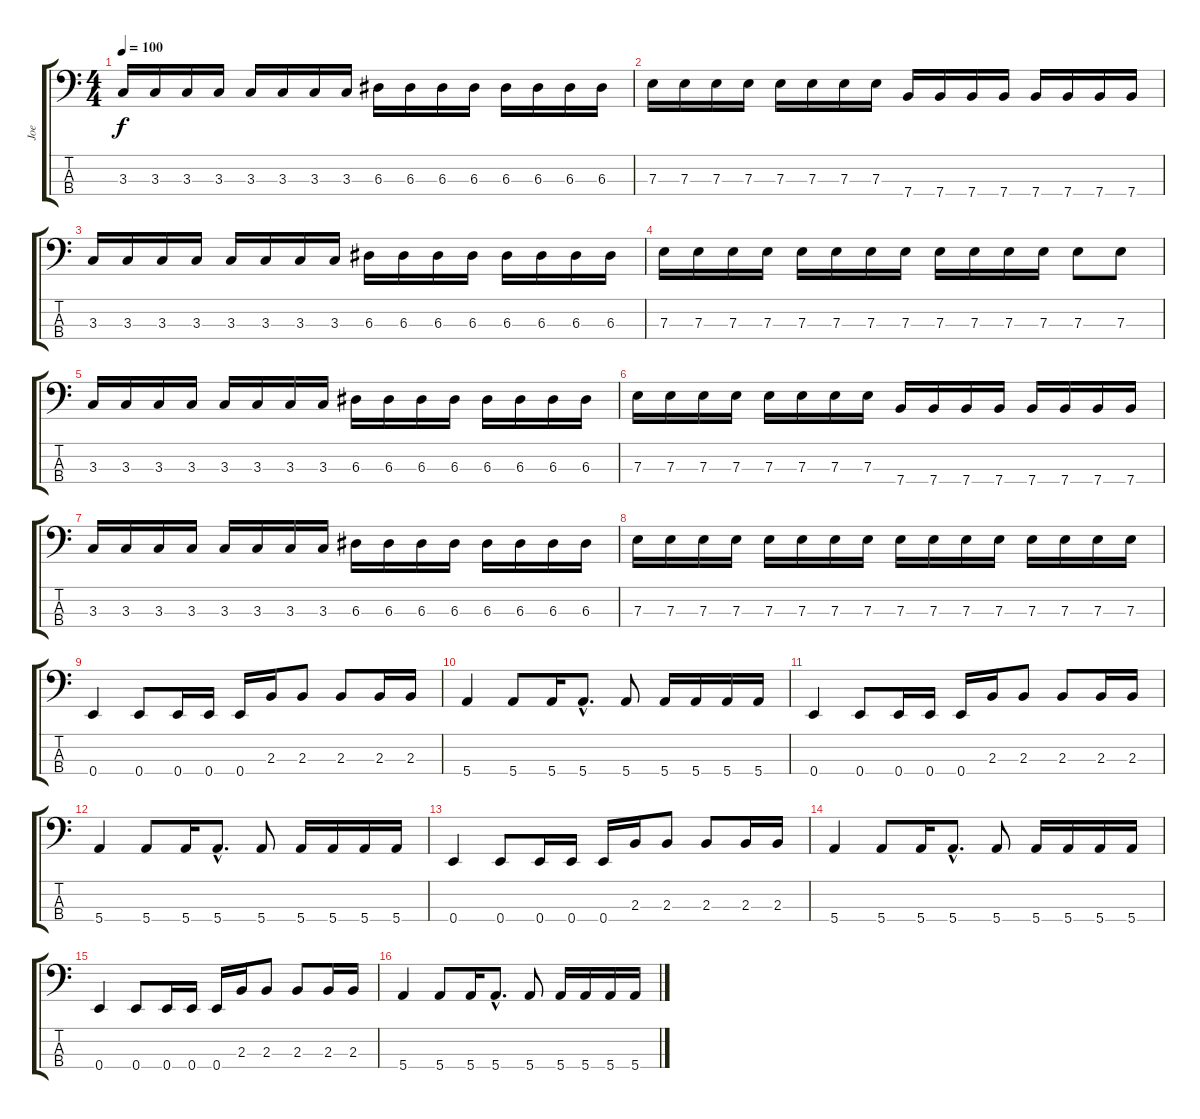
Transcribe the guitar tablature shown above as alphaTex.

\track ("Joe" "Joe") {instrument electricbasspick}
\staff {score tabs}
\tuning (G2 D2 A1 E1) {hide}
\ts (4 4)
\tempo 100
\clef f4
\ks c
3.3.16{dy f} 3.3.16 3.3.16 3.3.16 3.3.16 3.3.16 3.3.16 3.3.16 6.3.16 6.3.16 6.3.16 6.3.16 6.3.16 6.3.16 6.3.16 6.3.16 |
7.3.16 7.3.16 7.3.16 7.3.16 7.3.16 7.3.16 7.3.16 7.3.16 7.4.16 7.4.16 7.4.16 7.4.16 7.4.16 7.4.16 7.4.16 7.4.16 |
3.3.16 3.3.16 3.3.16 3.3.16 3.3.16 3.3.16 3.3.16 3.3.16 6.3.16 6.3.16 6.3.16 6.3.16 6.3.16 6.3.16 6.3.16 6.3.16 |
7.3.16 7.3.16 7.3.16 7.3.16 7.3.16 7.3.16 7.3.16 7.3.16 7.3.16 7.3.16 7.3.16 7.3.16 7.3.8 7.3.8 |
3.3.16 3.3.16 3.3.16 3.3.16 3.3.16 3.3.16 3.3.16 3.3.16 6.3.16 6.3.16 6.3.16 6.3.16 6.3.16 6.3.16 6.3.16 6.3.16 |
7.3.16 7.3.16 7.3.16 7.3.16 7.3.16 7.3.16 7.3.16 7.3.16 7.4.16 7.4.16 7.4.16 7.4.16 7.4.16 7.4.16 7.4.16 7.4.16 |
3.3.16 3.3.16 3.3.16 3.3.16 3.3.16 3.3.16 3.3.16 3.3.16 6.3.16 6.3.16 6.3.16 6.3.16 6.3.16 6.3.16 6.3.16 6.3.16 |
7.3.16 7.3.16 7.3.16 7.3.16 7.3.16 7.3.16 7.3.16 7.3.16 7.3.16 7.3.16 7.3.16 7.3.16 7.3.16 7.3.16 7.3.16 7.3.16 |
0.4.4 0.4.8 0.4.16 0.4.16 0.4.16 2.3.16 2.3.8 2.3.8 2.3.16 2.3.16 |
5.4.4 5.4.8 5.4.16 5.4{hac}.8{d} 5.4.8 5.4.16 5.4.16 5.4.16 5.4.16 |
0.4.4 0.4.8 0.4.16 0.4.16 0.4.16 2.3.16 2.3.8 2.3.8 2.3.16 2.3.16 |
5.4.4 5.4.8 5.4.16 5.4{hac}.8{d} 5.4.8 5.4.16 5.4.16 5.4.16 5.4.16 |
0.4.4 0.4.8 0.4.16 0.4.16 0.4.16 2.3.16 2.3.8 2.3.8 2.3.16 2.3.16 |
5.4.4 5.4.8 5.4.16 5.4{hac}.8{d} 5.4.8 5.4.16 5.4.16 5.4.16 5.4.16 |
0.4.4 0.4.8 0.4.16 0.4.16 0.4.16 2.3.16 2.3.8 2.3.8 2.3.16 2.3.16 |
5.4.4 5.4.8 5.4.16 5.4{hac}.8{d} 5.4.8 5.4.16 5.4.16 5.4.16 5.4.16
